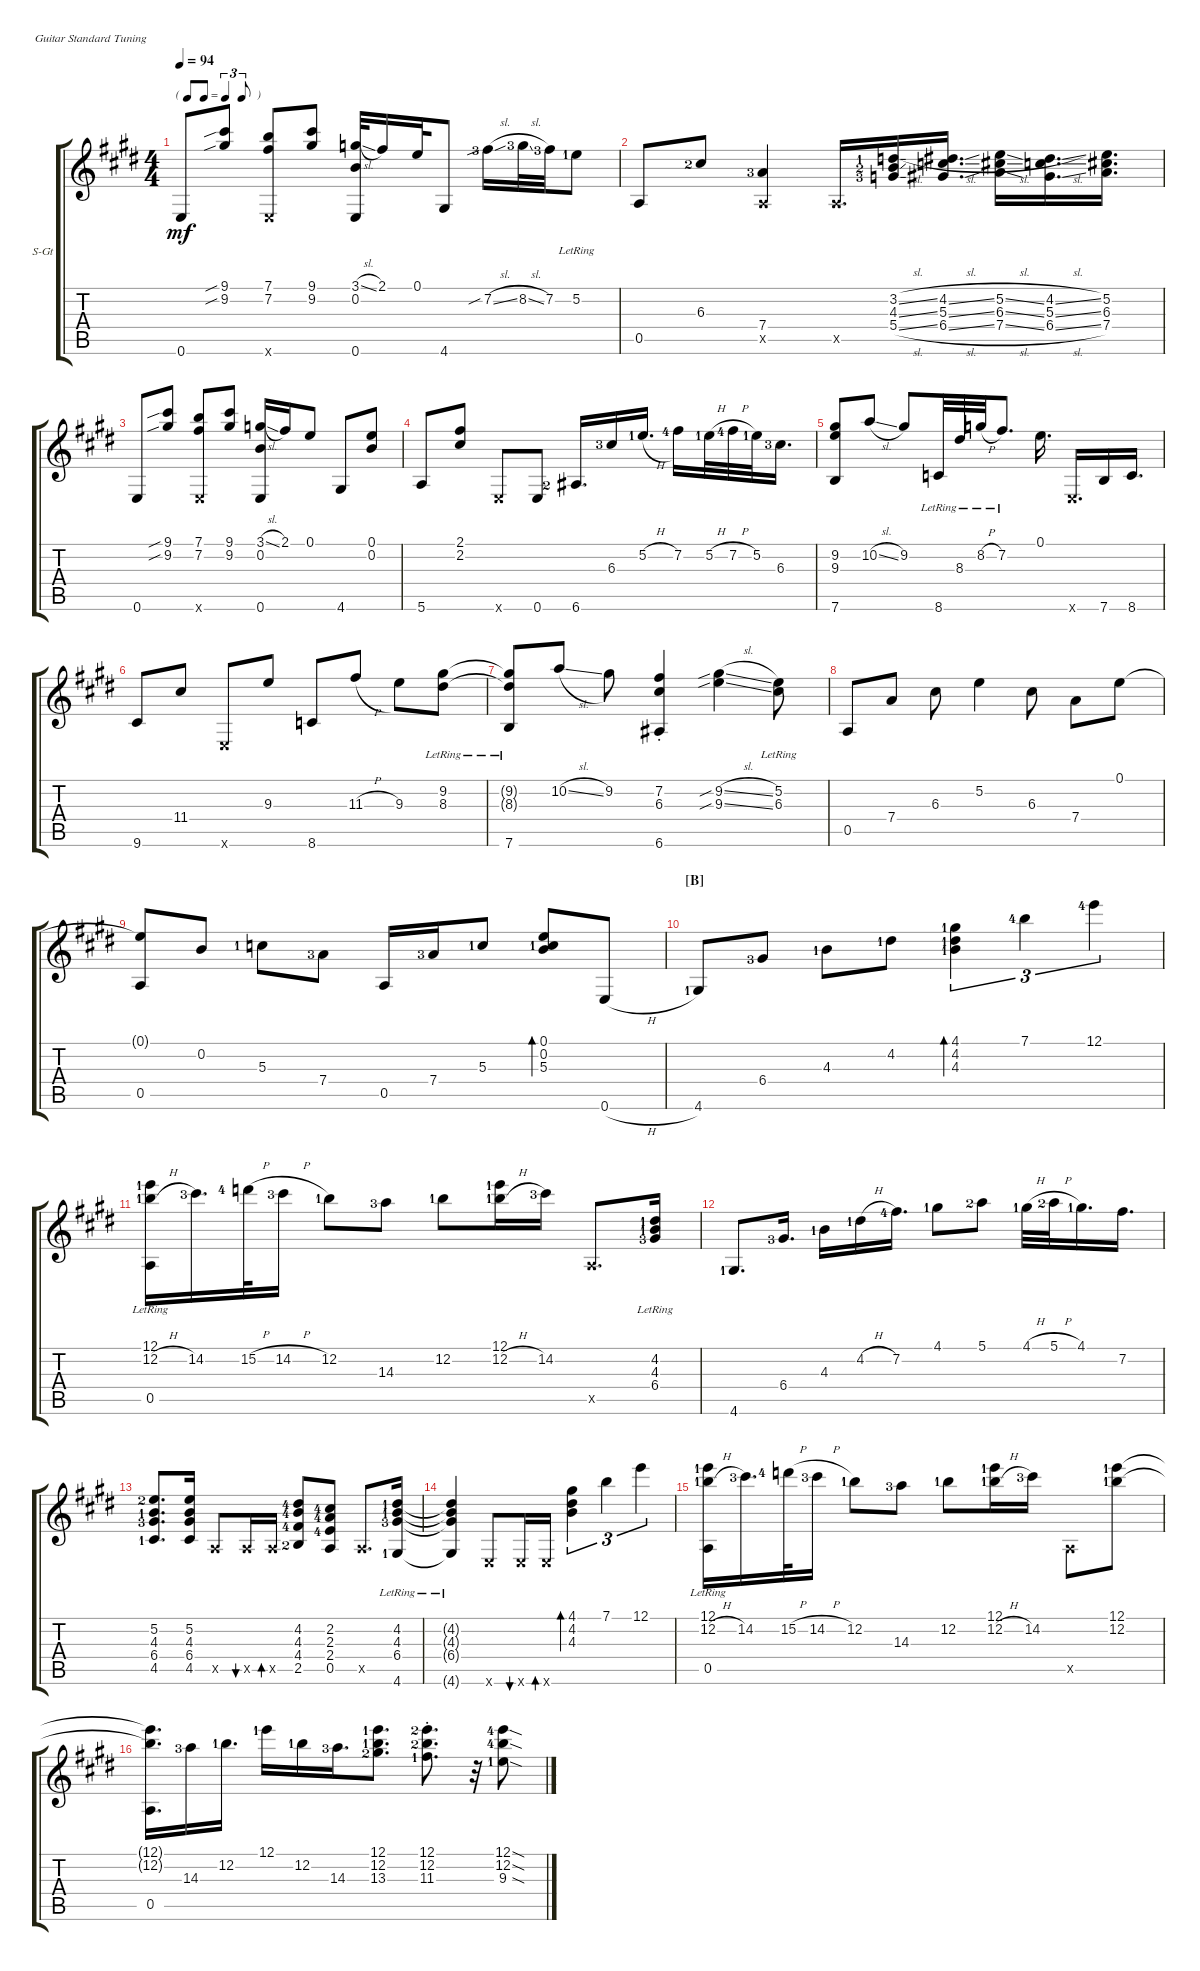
\defaultSystemsLayout 4
\bracketExtendMode groupsimilarinstruments
\firstSystemTrackNameOrientation horizontal
\otherSystemsTrackNameOrientation horizontal
\track ("Steel Guitar" "S-Gt") {instrument acousticguitarsteel}
\staff {score tabs}
\tuning (E4 B3 G3 D3 A2 E2)
\ts (4 4)
\tf triplet8th
\tempo 94
\clef g2
\scale
0.520724
\ks e
0.6.8{dy mf} (9.1{sib} 9.2{sib}).8 (7.1 7.2 0.6{x}).8 (9.1 9.2).8 (0.2 3.1{sl} 0.6).32 2.1.16 0.1.32 4.6.8 7.2{sib sl lf 4}.16 8.2{sl lf 4}.32 7.2{lf 4}.32 5.2{lr lf 2}.8 |
\scale
0.479282 0.5.8 6.3{lf 3}.8 (7.4{lf 4} 0.5{x}).4 0.5{x}.16{d} (5.4{sl lf 4} 4.3{sl lf 3} 3.2{sl lf 2}).16 (6.4{sl} 5.3{sl} 4.2{sl}).16{d} (7.4{sl} 6.3{sl} 5.2{sl}).16 (6.4{sl} 5.3{sl} 4.2{sl}).16{d} (7.4 6.3 5.2).16{d} |
0.6.8 (9.1{sib} 9.2{sib}).8 (7.1 7.2 0.6{x}).8 (9.1 9.2).8 (0.2 3.1{sl} 0.6).16 2.1.16 0.1.8 4.6.8 (0.1 0.2).8 |
5.6.8 (2.1 2.2).8 0.6{x}.8 0.6.8 6.6{lf 3}.16{d} 6.3{lf 4}.16 5.2{h lf 2}.16{d} 7.2{lf 5}.16 5.2{h lf 2}.32 7.2{h lf 5}.32 5.2{lf 2}.32 6.3{lf 4}.16{d} |
\scale
0.524343 (7.6 9.2 9.3).8 10.2{sl}.8 9.2.8 8.6{lr}.32 8.3{lr}.32 8.2{h lr}.32 7.2{lr}.8{d} 0.1.16{d} 0.6{x}.16{d} 7.6.16 8.6.16{d} |
\scale
0.475386 9.6.8 11.4.8 0.6{x}.8 9.3.8 8.6.8 11.3{h}.8 9.3.8 (9.2{lr} 8.3{lr}).8 |
\scale
0.522472 (7.6 9.2{lr t} 8.3{lr t}).8 10.2{sl}.8 9.2.8 (6.6{st} 6.3{st} 7.2{st}).4 (9.3{sib sl} 9.2{sib sl}).4 (5.2{lr} 6.3{lr}).8 |
\scale
0.477435 0.5.8 7.4.8 6.3.8 5.2.4 6.3.8 7.4.8 0.1.8 |
\scale
0.518383 (0.1{t} 0.5).8 0.2.8 5.3{lf 2}.8 7.4{lf 4}.8 0.5.16 7.4{lf 4}.16 5.3{lf 2}.8 (5.3{lf 2} 0.2 0.1).8{bd 120} 0.6{h}.8 |
\section ("B" "")
\scale
0.481532 4.6{lf 2}.8 6.4{lf 4}.8 4.3{lf 2}.8 4.2{lf 2}.8 (4.1{lf 2} 4.2{lf 2} 4.3{lf 2}).4{tu (3 2) bd 119} 7.1{lf 5}.4{tu (3 2)} 12.1{lf 5}.4{tu (3 2)} |
\scale
0.507885 (12.1{lf 2} 12.2{h lf 2} 0.5{lr}).16 14.2{lf 4}.16{d} 15.2{h lf 5}.32 14.2{h lf 4}.16 12.2{lf 2}.8 14.3{lf 4}.8 12.2{lf 2}.8 (12.2{h lf 2} 12.1{lf 2}).16 14.2{lf 4}.16 0.5{x}.8{d} (6.4{lr lf 4} 4.3{lr lf 2} 4.2{lr lf 2}).16 |
\scale
0.492116 4.6{lf 2}.8{d} 6.4{lf 4}.16{d} 4.3{lf 2}.16 4.2{h lf 2}.16 7.2{lf 5}.16{d} 4.1{lf 2}.8 5.1{lf 3}.8 4.1{h lf 2}.32 5.1{h lf 3}.32 4.1{lf 2}.16{d} 7.2.16{d} |
\scale
0.498018 (4.5{lf 2} 6.4{lf 4} 4.3{lf 2} 5.2{lf 3}).8{d} (4.5 6.4 4.3 5.2).16 0.5{x}.8 0.5{x}.16{bu 118} 0.5{x}.16{bd 117} (2.5{lf 3} 4.4{lf 5} 4.3{lf 5} 4.2{lf 5}).8 (0.5 2.4{lf 5} 2.3{lf 5} 2.2{lf 5}).8 0.5{x}.8{d} (6.4{lr lf 4} 4.3{lr lf 2} 4.2{lr lf 2} 4.6{lf 2}).16 |
\scale
0.501961 (6.4{lr t} 4.3{lr t} 4.2{lr t} 4.6{t}).4 0.6{x}.8 0.6{x}.16{bu 117} 0.6{x}.16{bd 117} (4.1 4.2 4.3).4{tu (3 2) bd 119} 7.1.4{tu (3 2)} 12.1.4{tu (3 2)} |
\scale
0.494294 (12.1{lf 2} 12.2{h lf 2} 0.5{lr}).16 14.2{lf 4}.16{d} 15.2{h lf 5}.32 14.2{h lf 4}.16 12.2{lf 2}.8 14.3{lf 4}.8 12.2{lf 2}.8 (12.2{h lf 2} 12.1{lf 2}).16 14.2{lf 4}.16 0.5{x}.8 (12.1{lf 2} 12.2{lf 2}).8 |
\scale
0.505642 (0.5 12.1{t} 12.2{t}).16{d} 14.3{lf 4}.16 12.2{lf 2}.16{d} 12.1{lf 2}.16 12.2{lf 2}.16 14.3{lf 4}.16{d} (13.3{lf 3} 12.2{lf 2} 12.1{lf 2}).8{d} (11.3{st lf 2} 12.2{st lf 3} 12.1{st lf 3}).8{d} r.32 (9.3{sod lf 2} 12.2{sod lf 5} 12.1{sod lf 5}).8
